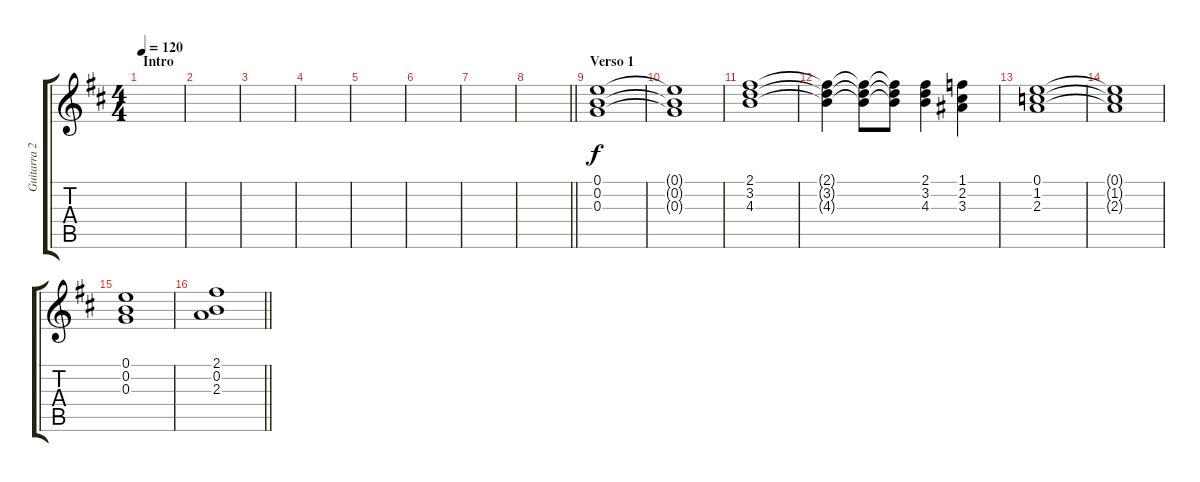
\track ("Guitarra 2" "Guitarra 2") {instrument overdrivenguitar}
\staff {score tabs}
\tuning (E4 B3 G3 D3 A2 D2) {hide}
\ts (4 4)
\section ("" "Intro")
\tempo 120
\clef g2
\ks d
|
|
|
|
|
|
|
\barLineRight lightlight
|
\section ("" "Verso 1")
(0.1 0.2 0.3).1 |
(0.1{t} 0.2{t} 0.3{t}).1 |
(2.1 3.2 4.3).1 |
(2.1{t} 3.2{t} 4.3{t}).4 (2.1{t} 3.2{t} 4.3{t}).8 (2.1{t} 3.2{t} 4.3{t}).8 (2.1 3.2 4.3).4 (1.1 2.2 3.3).4 |
(0.1 1.2 2.3).1 |
(0.1{t} 1.2{t} 2.3{t}).1 |
(0.1 0.2 0.3).1 |
\barLineRight lightlight
(2.1 0.2 2.3).1
